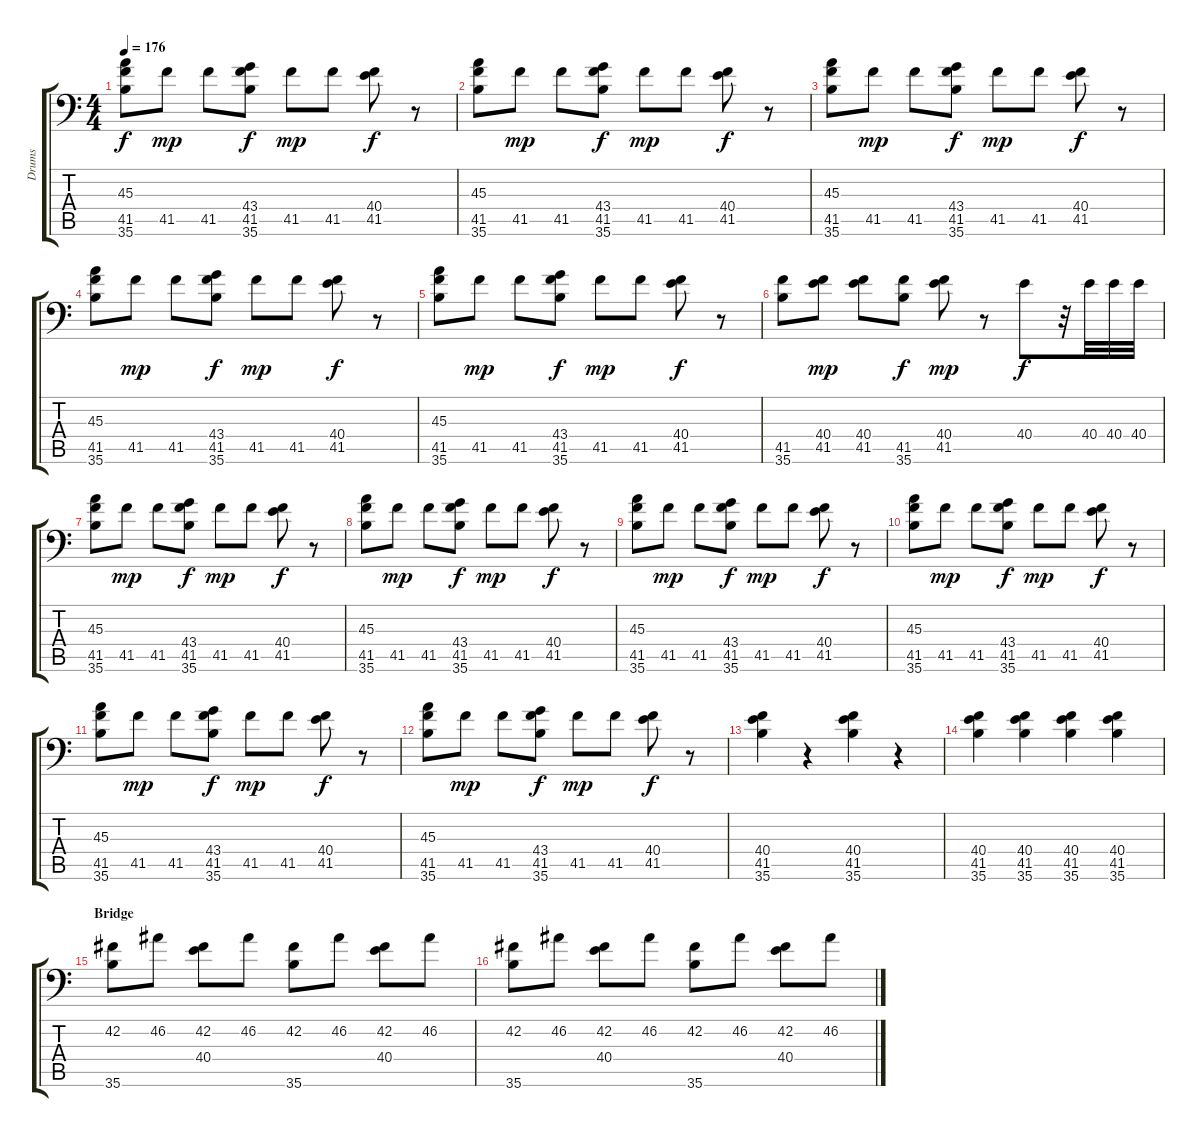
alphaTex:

\track ("Drums" "Drums") {instrument acousticgrandpiano}
\staff {score tabs}
\tuning (C-1 C-1 C-1 C-1 C-1 C-1) {hide}
\ts (4 4)
\tempo 176
\clef f4
\ks c
(45.3 41.5 35.6).8{dy f} 41.5.8{dy mp} 41.5.8 (43.4 41.5 35.6).8{dy f} 41.5.8{dy mp} 41.5.8 (40.4 41.5).8{dy f} r.8 |
(45.3 41.5 35.6).8 41.5.8{dy mp} 41.5.8 (43.4 41.5 35.6).8{dy f} 41.5.8{dy mp} 41.5.8 (40.4 41.5).8{dy f} r.8 |
(45.3 41.5 35.6).8 41.5.8{dy mp} 41.5.8 (43.4 41.5 35.6).8{dy f} 41.5.8{dy mp} 41.5.8 (40.4 41.5).8{dy f} r.8 |
(45.3 41.5 35.6).8 41.5.8{dy mp} 41.5.8 (43.4 41.5 35.6).8{dy f} 41.5.8{dy mp} 41.5.8 (40.4 41.5).8{dy f} r.8 |
(45.3 41.5 35.6).8 41.5.8{dy mp} 41.5.8 (43.4 41.5 35.6).8{dy f} 41.5.8{dy mp} 41.5.8 (40.4 41.5).8{dy f} r.8 |
(41.5 35.6).8 (40.4 41.5).8{dy mp} (40.4 41.5).8 (41.5 35.6).8{dy f} (40.4 41.5).8{dy mp} r.8 40.4.8{dy f} r.32 40.4.32 40.4.32 40.4.32 |
(45.3 41.5 35.6).8 41.5.8{dy mp} 41.5.8 (43.4 41.5 35.6).8{dy f} 41.5.8{dy mp} 41.5.8 (40.4 41.5).8{dy f} r.8 |
(45.3 41.5 35.6).8 41.5.8{dy mp} 41.5.8 (43.4 41.5 35.6).8{dy f} 41.5.8{dy mp} 41.5.8 (40.4 41.5).8{dy f} r.8 |
(45.3 41.5 35.6).8 41.5.8{dy mp} 41.5.8 (43.4 41.5 35.6).8{dy f} 41.5.8{dy mp} 41.5.8 (40.4 41.5).8{dy f} r.8 |
(45.3 41.5 35.6).8 41.5.8{dy mp} 41.5.8 (43.4 41.5 35.6).8{dy f} 41.5.8{dy mp} 41.5.8 (40.4 41.5).8{dy f} r.8 |
(45.3 41.5 35.6).8 41.5.8{dy mp} 41.5.8 (43.4 41.5 35.6).8{dy f} 41.5.8{dy mp} 41.5.8 (40.4 41.5).8{dy f} r.8 |
(45.3 41.5 35.6).8 41.5.8{dy mp} 41.5.8 (43.4 41.5 35.6).8{dy f} 41.5.8{dy mp} 41.5.8 (40.4 41.5).8{dy f} r.8 |
(40.4 41.5 35.6).4 r.4 (40.4 41.5 35.6).4 r.4 |
(40.4 41.5 35.6).4 (40.4 41.5 35.6).4 (40.4 41.5 35.6).4 (40.4 41.5 35.6).4 |
\section ("" "Bridge")
(42.2 35.6).8 46.2.8 (42.2 40.4).8 46.2.8 (42.2 35.6).8 46.2.8 (42.2 40.4).8 46.2.8 |
(42.2 35.6).8 46.2.8 (42.2 40.4).8 46.2.8 (42.2 35.6).8 46.2.8 (42.2 40.4).8 46.2.8
